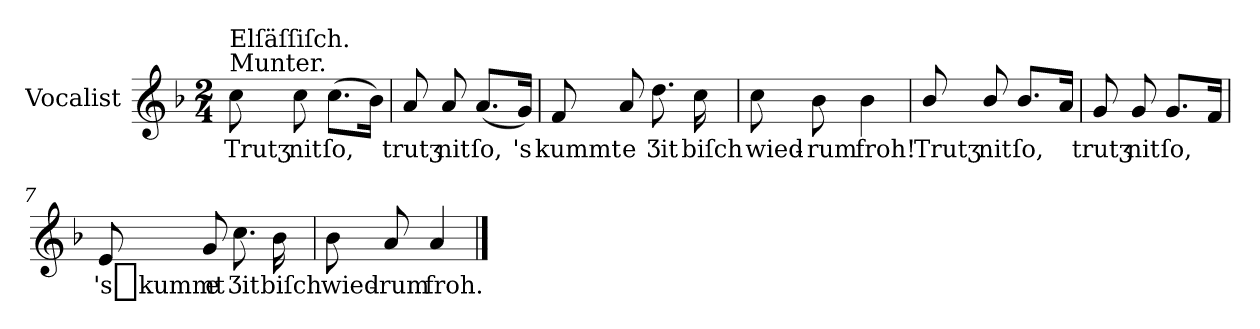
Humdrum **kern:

**kern	**text
*part1	*part1
*staff1	*staff1
*I"Vocalist	*
*k[b-]	*
*F:	*
*M2/4	*
=1	=1
!LO:TX:a:t=Munter.	!
!LO:TX:a:t=Elſäſſiſch.	!
8cc	Trutʒ
8cc	nit
(8.ccL	ſo,
16b-Jk)	.
=2	=2
8a	trutʒ
8a	nit
(8.aL	ſo,
16gJk)	's
=3	=3
8f	kummt
8a	e
8.dd	Ʒit
16cc	biſch
=4	=4
8cc	wied-
8b-	-rum
4b-	froh!
=5	=5
8b-/	Trutʒ
8b-/	nit
8.b-L	ſo,
16aJk	.
=6	=6
8g	trutʒ
8g	nit
8.gL	ſo,
16fJk	.
=7	=7
8e	's_kummt
8g	e
8.cc	Ʒit
16b-	biſch
=8	=8
8b-	wied-
8a	-rum
4a	froh.
==	==
*-	*-
